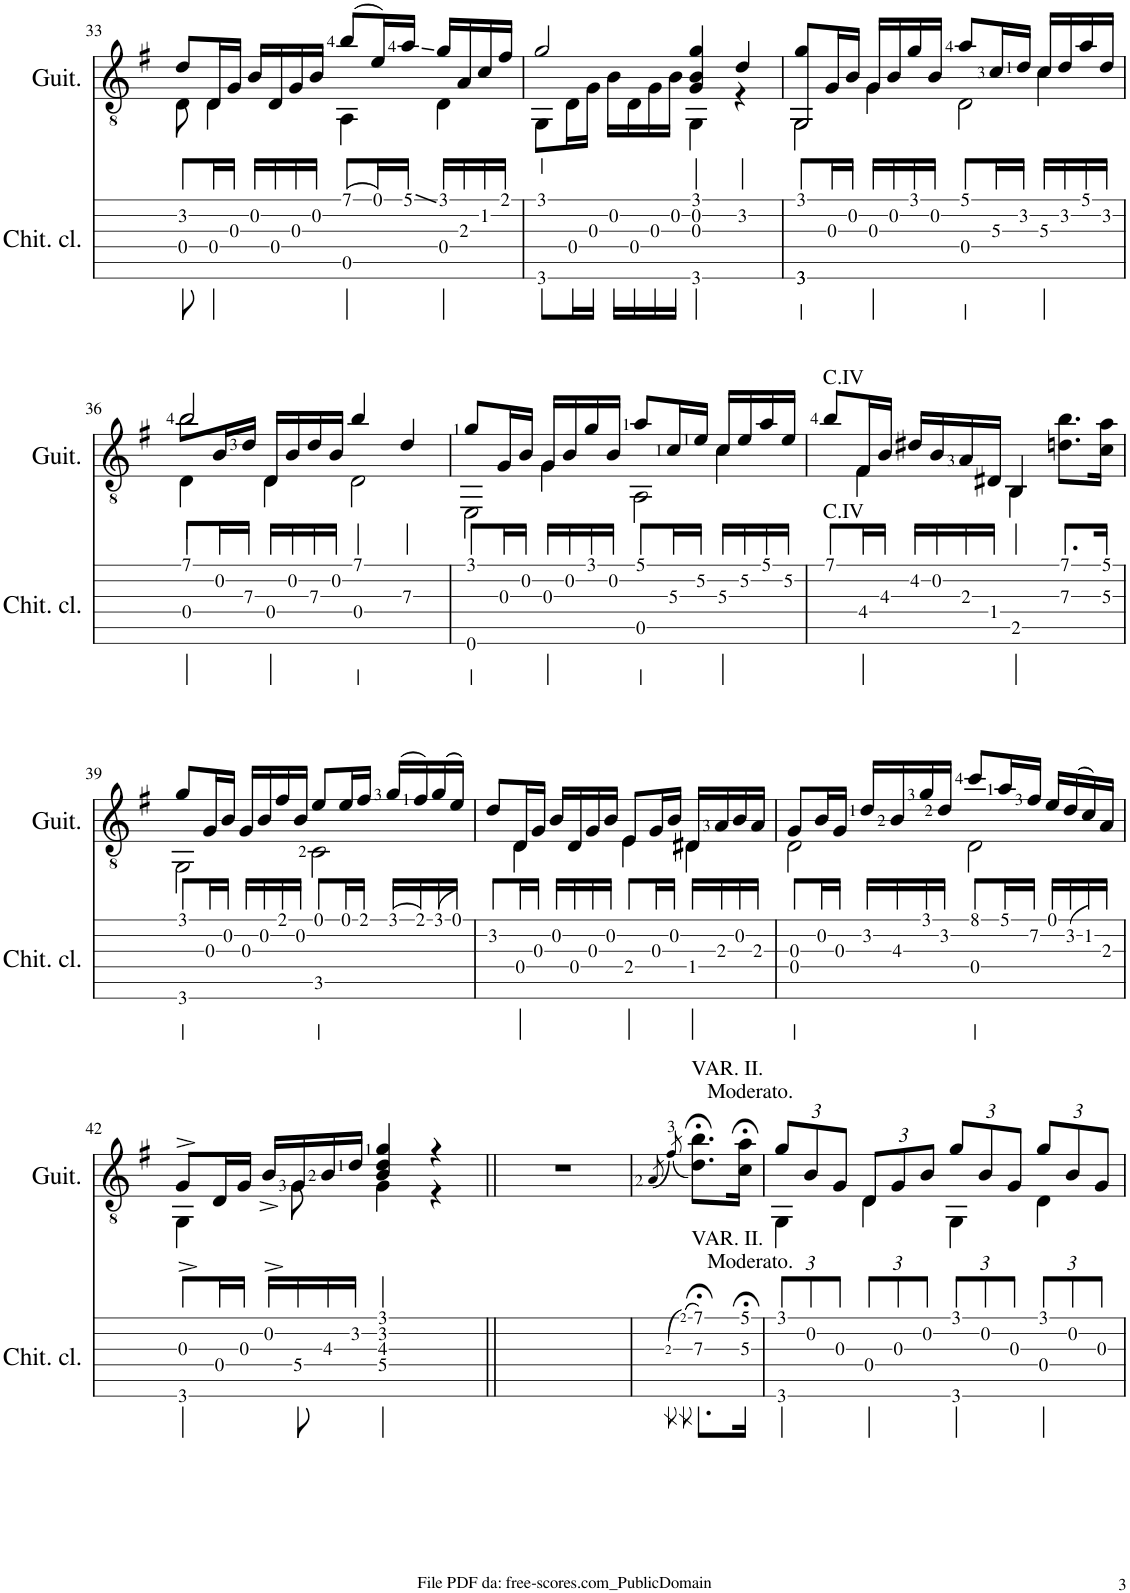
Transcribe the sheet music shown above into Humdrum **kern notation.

**kern	**kern
*part2	*part1
*staff2	*staff1
*I"Chitarra classica	*I"Guitar
*I'Chit. cl.	*I'Guit.
!!LO:PB:g=z
*	*clefGv2
*k[f#]	*k[f#]
*M4/4	*M4/4
=33	=33
*^	*^
8d/L	8D\	8d/L	8D\
16D/L	4D\	16D/L	4D\
16G/JJ	.	16G/JJ	.
16B/LL	.	16B/LL	.
16D/	.	16D/	.
16G/	8ryy	16G/	8ryy
16B/JJ	.	16B/JJ	.
(8b/L	4AA\	(8b/L	4AA\
16e/L)	.	16e/L)	.
16a/JJ	.	16a/JJ	.
16g/LL	4D\	16g/LL	4D\
16A/	.	16A/	.
16c/	.	16c/	.
16f#/JJ	.	16f#/JJ	.
=34	=34	=34	=34
2g/	8GG\L	2g/	8GG\L
.	16D\L	.	16D\L
.	16G\JJ	.	16G\JJ
.	16B\LL	.	16B\LL
.	16D\	.	16D\
.	16G\	.	16G\
.	16B\JJ	.	16B\JJ
4G/ 4B/ 4g/	4GG\	4G/ 4B/ 4g/	4GG\
4d/	4r	4d/	4r
=35	=35	=35	=35
!LO:N:n=1:head=open	!	!LO:N:n=1:head=open	!
*	*^	*	*^
8GG/ 8g/L	2GG\	4ryy	8GG/ 8g/L	2GG\	4ryy
16G/L	.	.	16G/L	.	.
16B/JJ	.	.	16B/JJ	.	.
16G/LL	.	4G\	16G/LL	.	4G\
16B/	.	.	16B/	.	.
16g/	.	.	16g/	.	.
16B/JJ	.	.	16B/JJ	.	.
8a/L	2D\	4ryy	8a/L	2D\	4ryy
16c/L	.	.	16c/L	.	.
16d/JJ	.	.	16d/JJ	.	.
16c/LL	.	4c\	16c/LL	.	4c\
16d/	.	.	16d/	.	.
16a/	.	.	16a/	.	.
16d/JJ	.	.	16d/JJ	.	.
!!LO:LB:g=z	!!	!!
=36	=36	=36	=36	=36	=36
!LO:N:head=open	!	!LO:N:head=open	!LO:N:head=open	!	!LO:N:head=open
8b/L	4D\	2b/	8b\L	4D\	2b/
16B/L	.	.	16B/L	.	.
16d/JJ	.	.	16d/JJ	.	.
16D/LL	4D\	.	16D/LL	4D\	.
16B/	.	.	16B/	.	.
16d/	.	.	16d/	.	.
16B/JJ	.	.	16B/JJ	.	.
4b/	2D\	2ryy	4b/	2D\	2ryy
4d/	.	.	4d/	.	.
=37	=37	=37	=37	=37	=37
8g/L	2EE\	4ryy	8g/L	2EE\	4ryy
16G/L	.	.	16G/L	.	.
16B/JJ	.	.	16B/JJ	.	.
16G/LL	.	4G\	16G/LL	.	4G\
16B/	.	.	16B/	.	.
16g/	.	.	16g/	.	.
16B/JJ	.	.	16B/JJ	.	.
8a/L	2AA\	4ryy	8a/L	2AA\	4ryy
16c/L	.	.	16c/L	.	.
16e/JJ	.	.	16e/JJ	.	.
16c/LL	.	4c\	16c/LL	.	4c\
16e/	.	.	16e/	.	.
16a/	.	.	16a/	.	.
16e/JJ	.	.	16e/JJ	.	.
*	*v	*v	*	*	*
*	*	*	*v	*v
=38	=38	=38	=38
!	!	!LO:TX:a:t=C.IV	!
!LO:TX:a:t=C.IV	!	!	!
8b/L	8ryy	8b/L	8ryy
16F#/L	4F#\	16F#/L	4F#\
16B/JJ	.	16B/JJ	.
16d#X/LL	.	16d#X/LL	.
16B/	.	16B/	.
16A/	8ryy	16A/	8ryy
16D#X/JJ	.	16D#X/JJ	.
4BB/	4BB\	4BB/	4BB\
8.dn/ 8.b/L	4ryy	8.dn\ 8.b\L	4ryy
16c/ 16a/Jk	.	16c\ 16a\Jk	.
!!LO:LB:g=z	!!
=39	=39	=39	=39
8g/L	2GG\	8g/L	2GG\
16G/L	.	16G/L	.
16B/JJ	.	16B/JJ	.
16G/LL	.	16G/LL	.
16B/	.	16B/	.
16f#/	.	16f#/	.
16B/JJ	.	16B/JJ	.
8e/L	2C\	8e/L	2C\
16e/L	.	16e/L	.
16f#/JJ	.	16f#/JJ	.
(16g/LL	.	(16g/LL	.
16f#/)	.	16f#/)	.
(16g/	.	(16g/	.
16e/JJ)	.	16e/JJ)	.
=40	=40	=40	=40
8d/L	8ryy	8d/L	8ryy
16D/L	4D\	16D/L	4D\
16G/JJ	.	16G/JJ	.
16B/LL	.	16B/LL	.
16D/	.	16D/	.
16G/	8ryy	16G/	8ryy
16B/JJ	.	16B/JJ	.
8E/L	4E\	8E/L	4E\
16G/L	.	16G/L	.
16B/JJ	.	16B/JJ	.
16D#X/LL	4D#\	16D#X/LL	4D#\
16A/	.	16A/	.
16B/	.	16B/	.
16A/JJ	.	16A/JJ	.
=41	=41	=41	=41
8G/L	2D\	8G/L	2D\
16B/L	.	16B/L	.
16G/JJ	.	16G/JJ	.
16d/LL	.	16d/LL	.
16B/	.	16B/	.
16g/	.	16g/	.
16d/JJ	.	16d/JJ	.
8cc/L	2D\	8cc/L	2D\
16a/L	.	16a/L	.
16f#/JJ	.	16f#/JJ	.
16e/LL	.	16e/LL	.
(16d/	.	(16d/	.
16c/)	.	16c/)	.
16A/JJ	.	16A/JJ	.
!!LO:LB:g=z	!!
=42	=42	=42	=42
8G^/L	4GG\	8G^/L	4GG\
16D/L	.	16D/L	.
16G/JJ	.	16G/JJ	.
16B^/LL	16ryy	16B^/LL	16ryy
16G/	8G\	16G/	8G\
16B/	.	16B/	.
16d/JJ	16ryy	16d/JJ	16ryy
4B/ 4d/ 4g/	4G\	4B/ 4d/ 4g/	4G\
4r	4r	4r	4r
*v	*v	*	*
*	*v	*v
=43||	=43||
1r	1r
=44	=44
(8qA\	(8qA/
(8qf#\)	(8qf#/)
!	!LO:TX:a:t=VAR. II.
!	!LO:TX:a:t=Moderato.
!LO:TX:a:t=VAR. II.	!
!LO:TX:a:t=Moderato.	!
8.d\;< 8.b\;<L)	8.d\;< 8.b\;<L)
16c\;< 16a\;<Jk	16c\;< 16a\;<Jk
=45	=45
*Xbrackettup	*Xbrackettup
*^	*^
12g/L	4GG\	12g/L	4GG\
12B/	.	12B/	.
12G/J	.	12G/J	.
12D/L	4D\	12D/L	4D\
12G/	.	12G/	.
12B/J	.	12B/J	.
12g/L	4GG\	12g/L	4GG\
12B/	.	12B/	.
12G/J	.	12G/J	.
12g/L	4D\	12g/L	4D\
12B/	.	12B/	.
12G/J	.	12G/J	.
*v	*v	*	*
*	*v	*v
=	=
*-	*-
